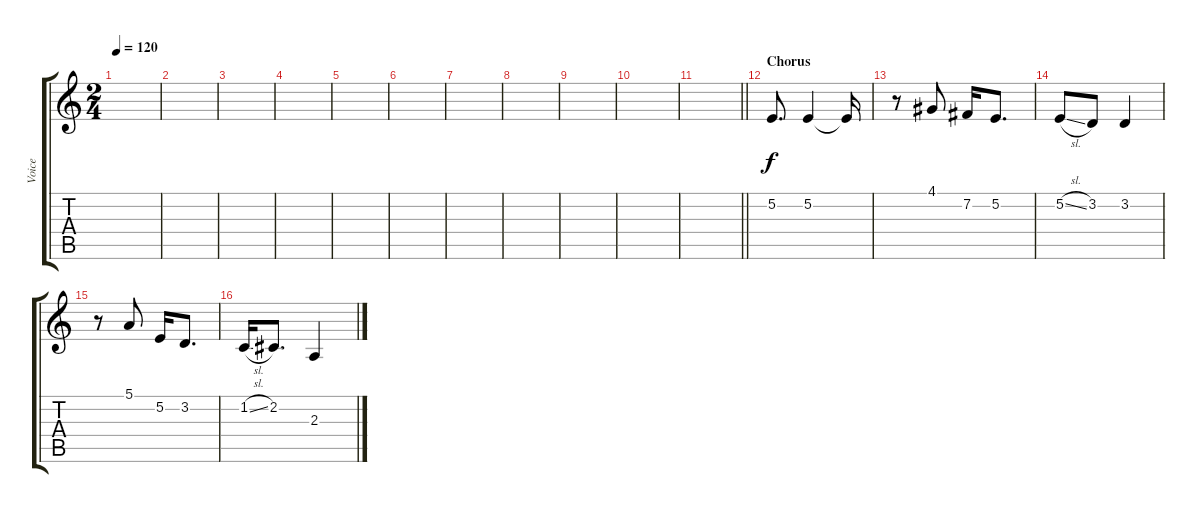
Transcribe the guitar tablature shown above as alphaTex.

\track ("Voice" "Voice") {instrument altosax}
\staff {score tabs}
\tuning (E4 B3 G3 D3 A2 E2) {hide}
\ts (2 4)
\tempo 120
\clef g2
\ks c
|
|
|
|
|
|
|
|
|
|
\barLineRight lightlight
|
\section ("" "Chorus")
5.2.8{d} 5.2.4 5.2{t}.16 |
r.8 4.1.8 7.2.16 5.2.8{d} |
5.2{sl}.8 3.2.8 3.2.4 |
r.8 5.1.8 5.2.16 3.2.8{d} |
1.2{sl}.16 2.2.8{d} 2.3.4
